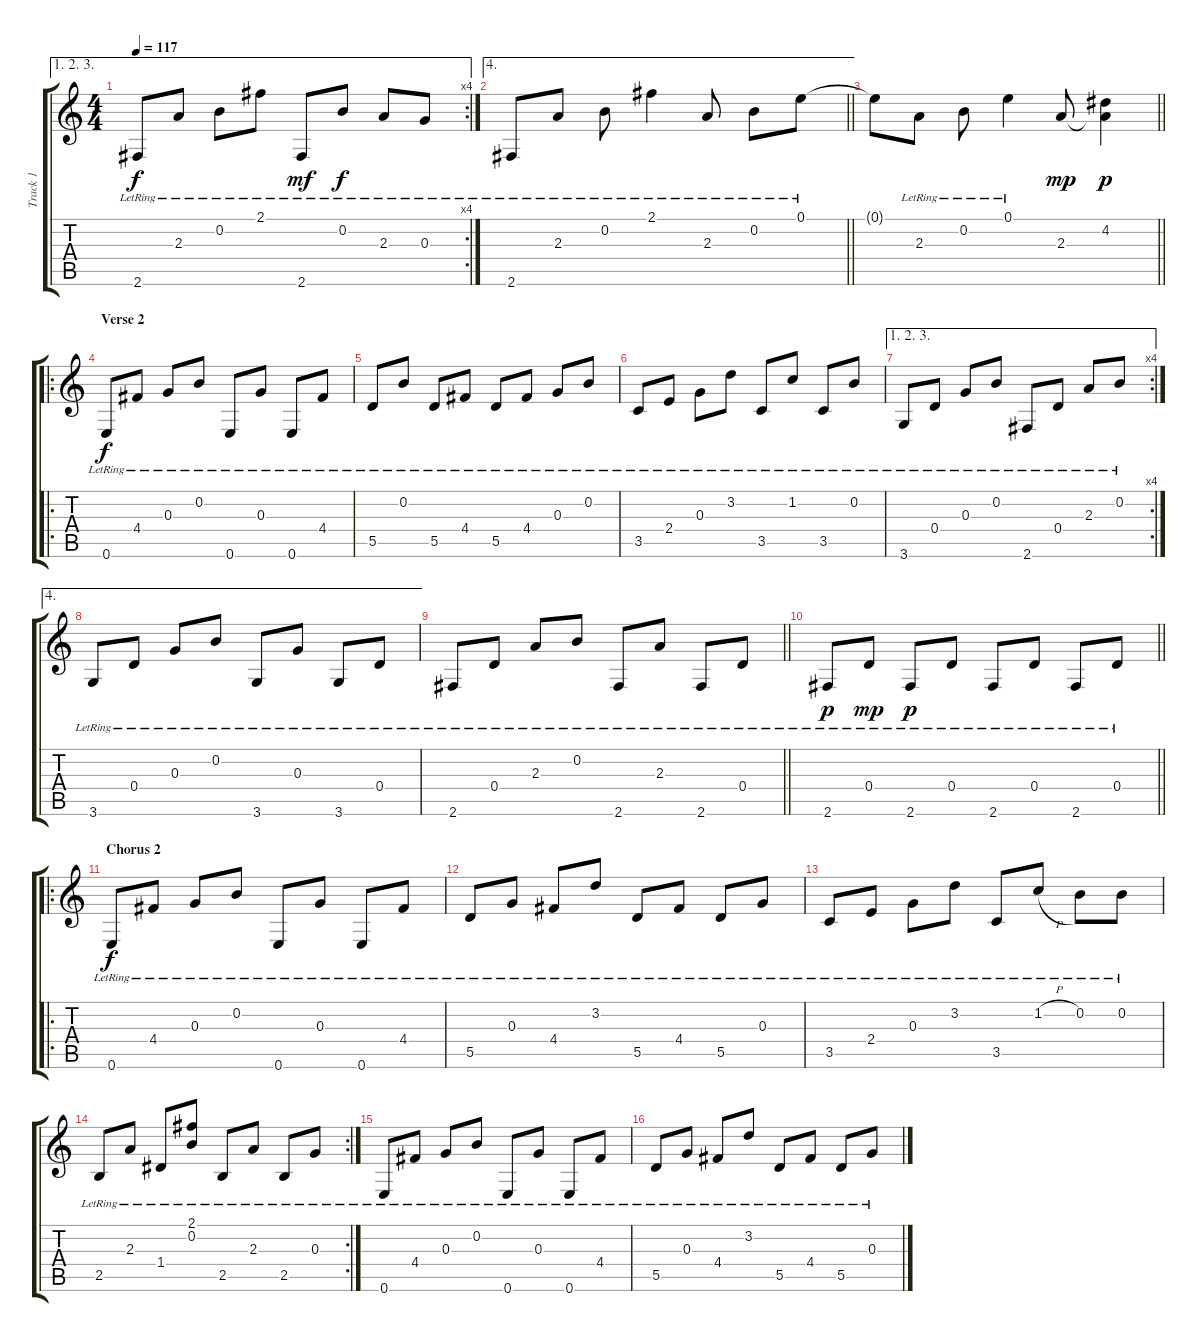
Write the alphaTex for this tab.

\track ("Track 1" "Track 1") {instrument acousticguitarsteel}
\staff {score tabs}
\tuning (E4 B3 G3 D3 A2 E2) {hide}
\ae (1 2 3)
\rc 4
\ts (4 4)
\tempo 117
\clef g2
\ks c
2.6{lr}.8{dy f} 2.3{lr}.8 0.2{lr}.8 2.1{lr}.8 2.6{lr}.8{dy mf} 0.2{lr}.8{dy f} 2.3{lr}.8 0.3{lr}.8 |
\ae 4
\barLineRight lightlight
2.6{lr}.8 2.3{lr}.8 0.2{lr}.8 2.1{lr}.4 2.3{lr}.8 0.2{lr}.8 0.1{lr}.8 |
\barLineRight lightlight
0.1{t}.8 2.3{lr}.8 0.2{lr}.8 0.1{lr}.4 2.3.8{dy mp} (4.2 2.3{t}).4{dy p} |
\ro
\section ("" "Verse 2")
0.6{lr}.8{dy f} 4.4{lr}.8 0.3{lr}.8 0.2{lr}.8 0.6{lr}.8 0.3{lr}.8 0.6{lr}.8 4.4{lr}.8 |
5.5{lr}.8 0.2{lr}.8 5.5{lr}.8 4.4{lr}.8 5.5{lr}.8 4.4{lr}.8 0.3{lr}.8 0.2{lr}.8 |
3.5{lr}.8 2.4{lr}.8 0.3{lr}.8 3.2{lr}.8 3.5{lr}.8 1.2{lr}.8 3.5{lr}.8 0.2{lr}.8 |
\ae (1 2 3)
\rc 4
3.6{lr}.8 0.4{lr}.8 0.3{lr}.8 0.2{lr}.8 2.6{lr}.8 0.4{lr}.8 2.3{lr}.8 0.2{lr}.8 |
\ae 4
3.6{lr}.8 0.4{lr}.8 0.3{lr}.8 0.2{lr}.8 3.6{lr}.8 0.3{lr}.8 3.6{lr}.8 0.4{lr}.8 |
\barLineRight lightlight
2.6{lr}.8 0.4{lr}.8 2.3{lr}.8 0.2{lr}.8 2.6{lr}.8 2.3{lr}.8 2.6{lr}.8 0.4{lr}.8 |
\barLineRight lightlight
2.6{lr}.8{dy p} 0.4{lr}.8{dy mp} 2.6{lr}.8{dy p} 0.4{lr}.8 2.6{lr}.8 0.4{lr}.8 2.6{lr}.8 0.4{lr}.8 |
\ro
\section ("" "Chorus 2")
0.6{lr}.8{dy f} 4.4{lr}.8 0.3{lr}.8 0.2{lr}.8 0.6{lr}.8 0.3{lr}.8 0.6{lr}.8 4.4{lr}.8 |
5.5{lr}.8 0.3{lr}.8 4.4{lr}.8 3.2{lr}.8 5.5{lr}.8 4.4{lr}.8 5.5{lr}.8 0.3{lr}.8 |
3.5{lr}.8 2.4{lr}.8 0.3{lr}.8 3.2{lr}.8 3.5{lr}.8 1.2{h lr}.8 0.2{lr}.8 0.2{lr}.8 |
\rc 2
2.5{lr}.8 2.3{lr}.8 1.4{lr}.8 (2.1{lr} 0.2{lr}).8 2.5{lr}.8 2.3{lr}.8 2.5{lr}.8 0.3{lr}.8 |
0.6{lr}.8 4.4{lr}.8 0.3{lr}.8 0.2{lr}.8 0.6{lr}.8 0.3{lr}.8 0.6{lr}.8 4.4{lr}.8 |
5.5{lr}.8 0.3{lr}.8 4.4{lr}.8 3.2{lr}.8 5.5{lr}.8 4.4{lr}.8 5.5{lr}.8 0.3{lr}.8
